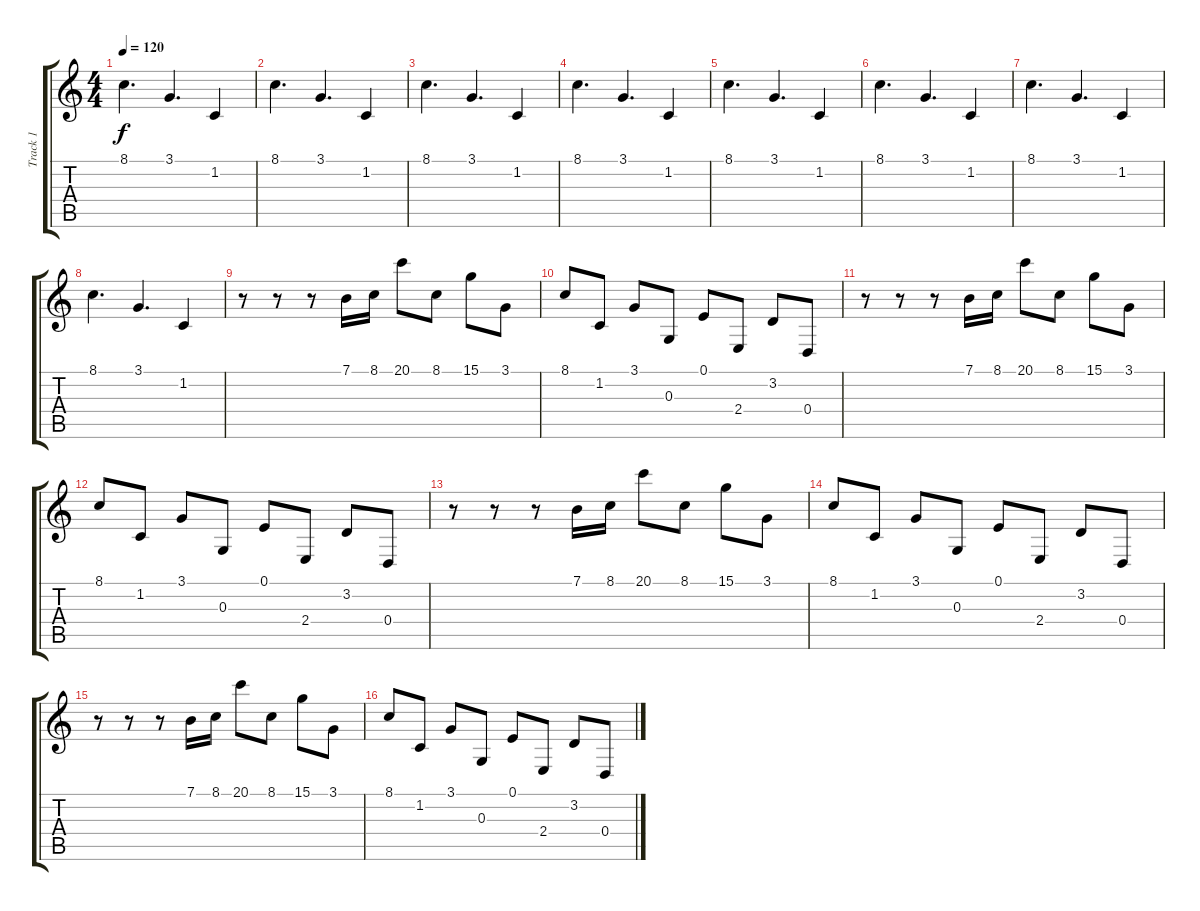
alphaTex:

\track ("Track 1" "Track 1") {instrument acousticgrandpiano}
\staff {score tabs}
\tuning (E4 B3 G3 D3 A2 E2) {hide}
\ts (4 4)
\tempo 120
\clef g2
\ks c
8.1.4{d dy f} 3.1.4{d} 1.2.4 |
8.1.4{d} 3.1.4{d} 1.2.4 |
8.1.4{d} 3.1.4{d} 1.2.4 |
8.1.4{d} 3.1.4{d} 1.2.4 |
8.1.4{d} 3.1.4{d} 1.2.4 |
8.1.4{d} 3.1.4{d} 1.2.4 |
8.1.4{d} 3.1.4{d} 1.2.4 |
8.1.4{d} 3.1.4{d} 1.2.4 |
r.8 r.8 r.8 7.1.16 8.1.16 20.1.8 8.1.8 15.1.8 3.1.8 |
8.1.8 1.2.8 3.1.8 0.3.8 0.1.8 2.4.8 3.2.8 0.4.8 |
r.8 r.8 r.8 7.1.16 8.1.16 20.1.8 8.1.8 15.1.8 3.1.8 |
8.1.8 1.2.8 3.1.8 0.3.8 0.1.8 2.4.8 3.2.8 0.4.8 |
r.8 r.8 r.8 7.1.16 8.1.16 20.1.8 8.1.8 15.1.8 3.1.8 |
8.1.8 1.2.8 3.1.8 0.3.8 0.1.8 2.4.8 3.2.8 0.4.8 |
r.8 r.8 r.8 7.1.16 8.1.16 20.1.8 8.1.8 15.1.8 3.1.8 |
8.1.8 1.2.8 3.1.8 0.3.8 0.1.8 2.4.8 3.2.8 0.4.8
